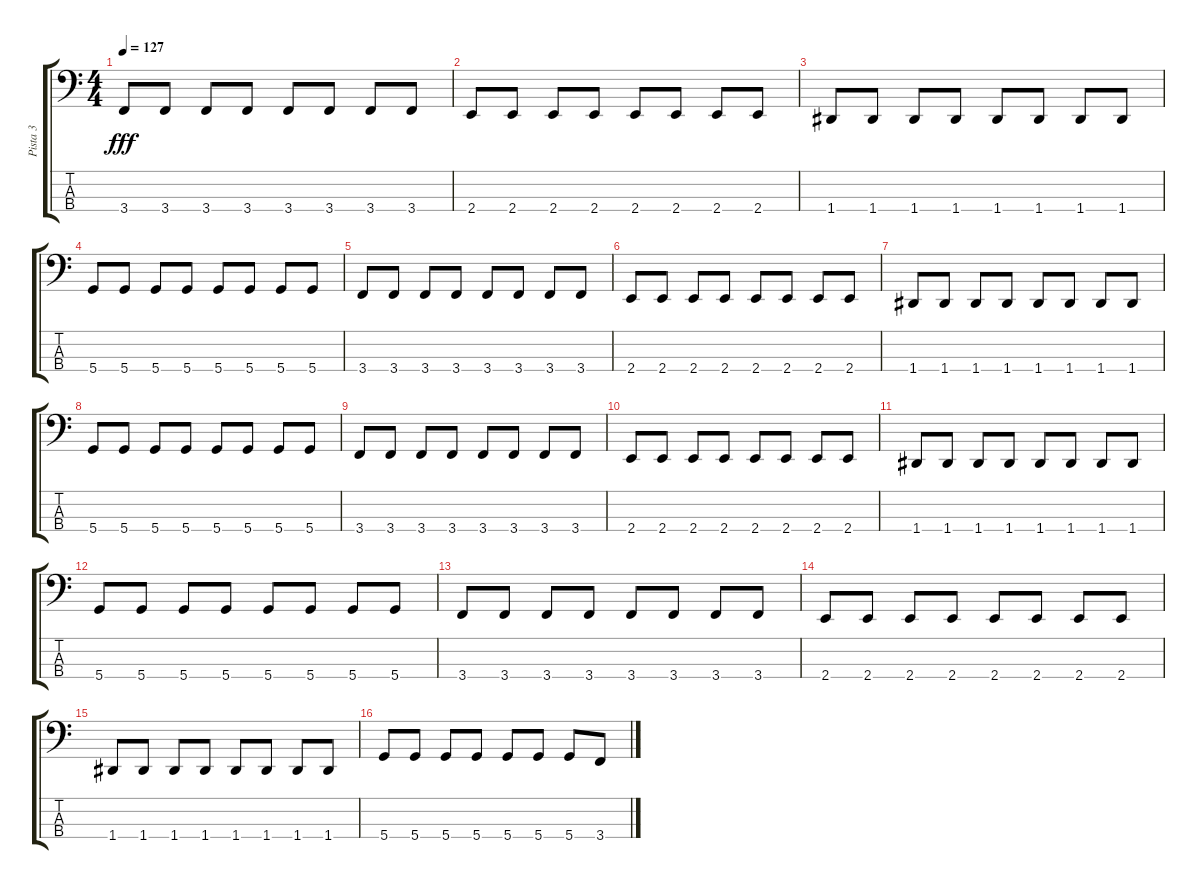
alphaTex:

\track ("Pista 3" "Pista 3") {instrument electricbassfinger}
\staff {score tabs}
\tuning (G2 D2 A1 D1) {hide}
\ts (4 4)
\tempo 127
\clef f4
\ks c
3.4.8{dy fff} 3.4.8 3.4.8 3.4.8 3.4.8 3.4.8 3.4.8 3.4.8 |
2.4.8 2.4.8 2.4.8 2.4.8 2.4.8 2.4.8 2.4.8 2.4.8 |
1.4.8 1.4.8 1.4.8 1.4.8 1.4.8 1.4.8 1.4.8 1.4.8 |
5.4.8 5.4.8 5.4.8 5.4.8 5.4.8 5.4.8 5.4.8 5.4.8 |
3.4.8 3.4.8 3.4.8 3.4.8 3.4.8 3.4.8 3.4.8 3.4.8 |
2.4.8 2.4.8 2.4.8 2.4.8 2.4.8 2.4.8 2.4.8 2.4.8 |
1.4.8 1.4.8 1.4.8 1.4.8 1.4.8 1.4.8 1.4.8 1.4.8 |
5.4.8 5.4.8 5.4.8 5.4.8 5.4.8 5.4.8 5.4.8 5.4.8 |
3.4.8 3.4.8 3.4.8 3.4.8 3.4.8 3.4.8 3.4.8 3.4.8 |
2.4.8 2.4.8 2.4.8 2.4.8 2.4.8 2.4.8 2.4.8 2.4.8 |
1.4.8 1.4.8 1.4.8 1.4.8 1.4.8 1.4.8 1.4.8 1.4.8 |
5.4.8 5.4.8 5.4.8 5.4.8 5.4.8 5.4.8 5.4.8 5.4.8 |
3.4.8 3.4.8 3.4.8 3.4.8 3.4.8 3.4.8 3.4.8 3.4.8 |
2.4.8 2.4.8 2.4.8 2.4.8 2.4.8 2.4.8 2.4.8 2.4.8 |
1.4.8 1.4.8 1.4.8 1.4.8 1.4.8 1.4.8 1.4.8 1.4.8 |
5.4.8 5.4.8 5.4.8 5.4.8 5.4.8 5.4.8 5.4.8 3.4.8
